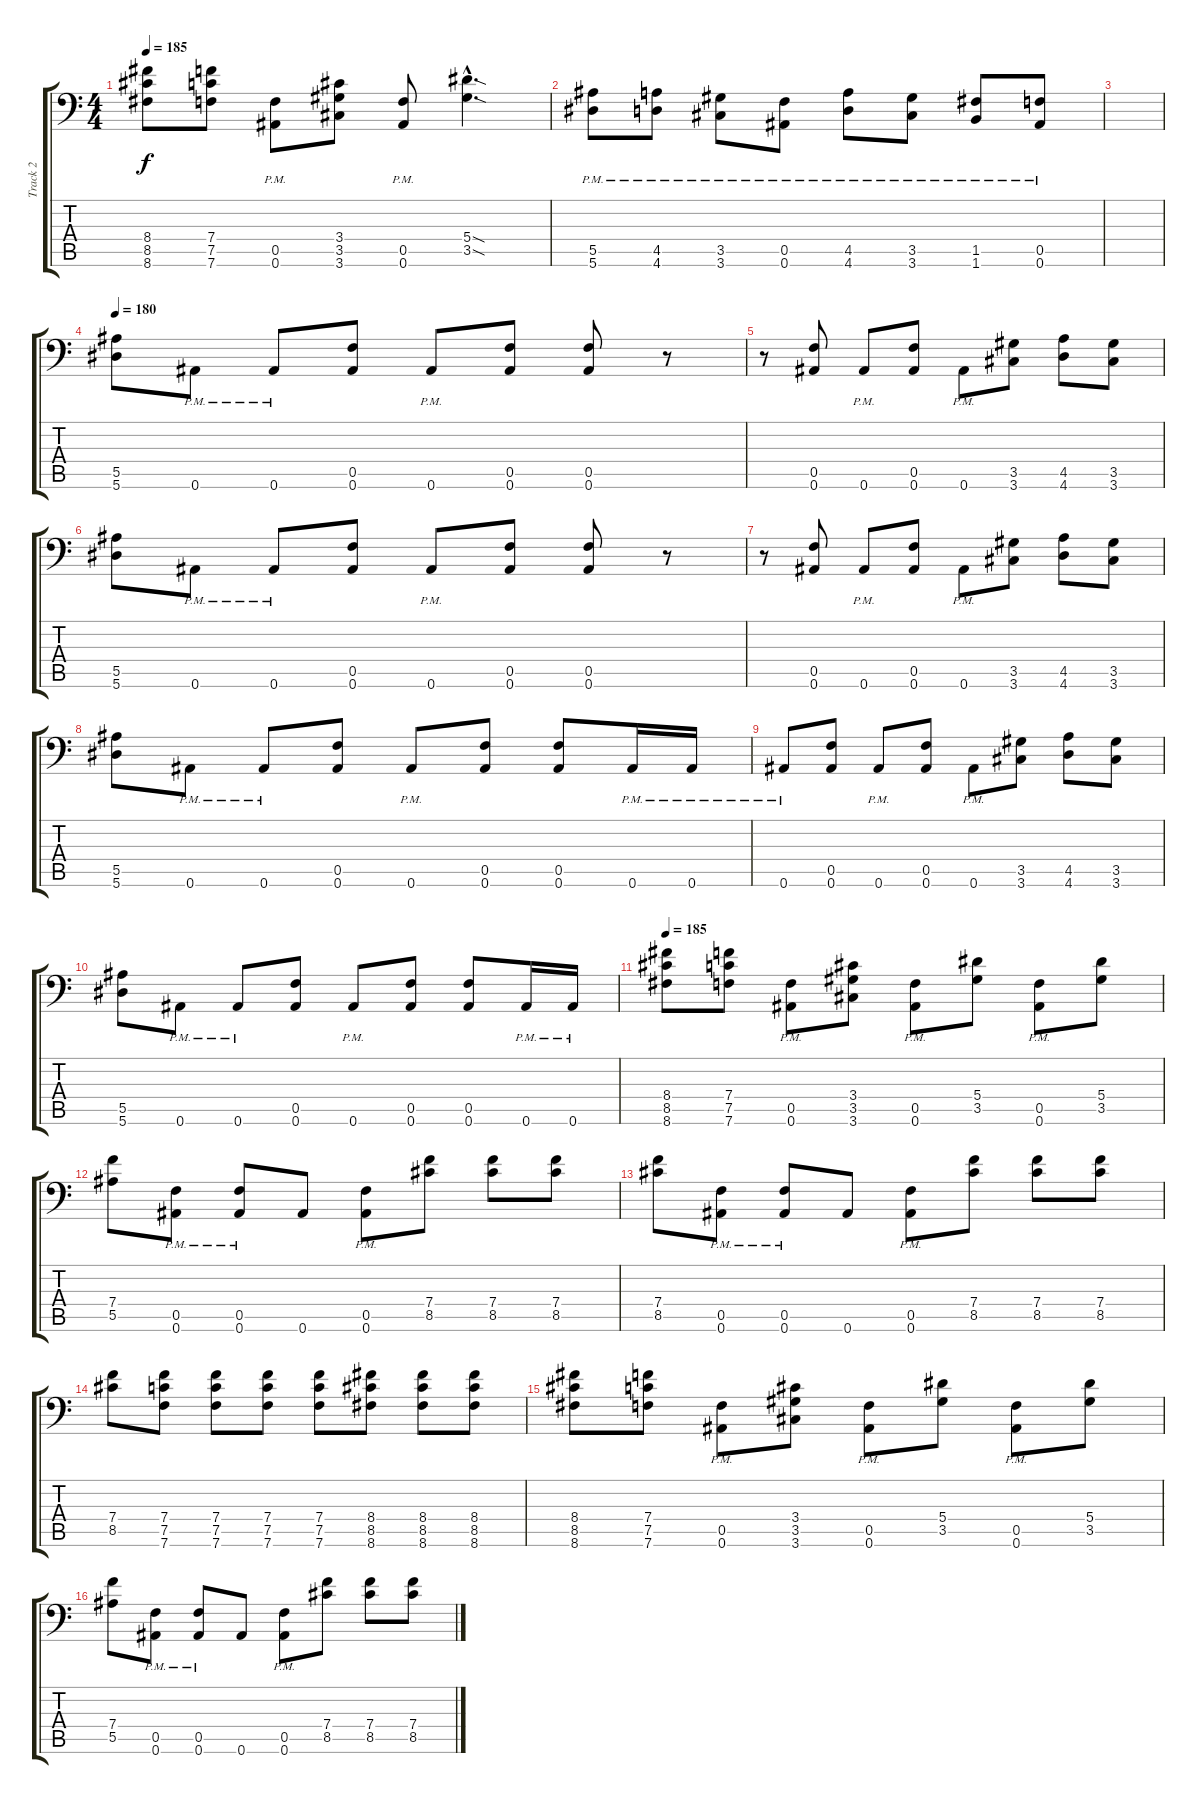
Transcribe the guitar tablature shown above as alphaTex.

\track ("Track 2" "Track 2") {instrument overdrivenguitar}
\staff {score tabs}
\tuning (C4 G3 Eb3 Bb2 F2 Bb1) {hide}
\ts (4 4)
\tempo 185
\clef f4
\ks c
(8.4 8.5 8.6).8{dy f} (7.4 7.5 7.6).8 (0.5{pm} 0.6{pm}).8 (3.4 3.5 3.6).8 (0.5{pm} 0.6{pm}).8 (5.4{sod hac} 3.5{sod hac}).4{d} |
(5.5{pm} 5.6{pm}).8 (4.5{pm} 4.6{pm}).8 (3.5{pm} 3.6{pm}).8 (0.5{pm} 0.6{pm}).8 (4.5{pm} 4.6{pm}).8 (3.5{pm} 3.6{pm}).8 (1.5{pm} 1.6{pm}).8 (0.5{pm} 0.6{pm}).8 |
|
\tempo 180
(5.5 5.6).8 0.6{pm}.8 0.6{pm}.8 (0.5 0.6).8 0.6{pm}.8 (0.5 0.6).8 (0.5 0.6).8 r.8 |
r.8 (0.5 0.6).8 0.6{pm}.8 (0.5 0.6).8 0.6{pm}.8 (3.5 3.6).8 (4.5 4.6).8 (3.5 3.6).8 |
(5.5 5.6).8 0.6{pm}.8 0.6{pm}.8 (0.5 0.6).8 0.6{pm}.8 (0.5 0.6).8 (0.5 0.6).8 r.8 |
r.8 (0.5 0.6).8 0.6{pm}.8 (0.5 0.6).8 0.6{pm}.8 (3.5 3.6).8 (4.5 4.6).8 (3.5 3.6).8 |
(5.5 5.6).8 0.6{pm}.8 0.6{pm}.8 (0.5 0.6).8 0.6{pm}.8 (0.5 0.6).8 (0.5 0.6).8 0.6{pm}.16 0.6{pm}.16 |
0.6{pm}.8 (0.5 0.6).8 0.6{pm}.8 (0.5 0.6).8 0.6{pm}.8 (3.5 3.6).8 (4.5 4.6).8 (3.5 3.6).8 |
(5.5 5.6).8 0.6{pm}.8 0.6{pm}.8 (0.5 0.6).8 0.6{pm}.8 (0.5 0.6).8 (0.5 0.6).8 0.6{pm}.16 0.6{pm}.16 |
\tempo 185
(8.4 8.5 8.6).8 (7.4 7.5 7.6).8 (0.5{pm} 0.6{pm}).8 (3.4 3.5 3.6).8 (0.5{pm} 0.6{pm}).8 (5.4 3.5).8 (0.5{pm} 0.6{pm}).8 (5.4 3.5).8 |
(7.4 5.5).8 (0.5{pm} 0.6{pm}).8 (0.5{pm} 0.6{pm}).8 0.6.8 (0.5{pm} 0.6{pm}).8 (7.4 8.5).8 (7.4 8.5).8 (7.4 8.5).8 |
(7.4 8.5).8 (0.5{pm} 0.6{pm}).8 (0.5{pm} 0.6{pm}).8 0.6.8 (0.5{pm} 0.6{pm}).8 (7.4 8.5).8 (7.4 8.5).8 (7.4 8.5).8 |
(7.4 8.5).8 (7.4 7.5 7.6).8 (7.4 7.5 7.6).8 (7.4 7.5 7.6).8 (7.4 7.5 7.6).8 (8.4 8.5 8.6).8 (8.4 8.5 8.6).8 (8.4 8.5 8.6).8 |
(8.4 8.5 8.6).8 (7.4 7.5 7.6).8 (0.5{pm} 0.6{pm}).8 (3.4 3.5 3.6).8 (0.5{pm} 0.6{pm}).8 (5.4 3.5).8 (0.5{pm} 0.6{pm}).8 (5.4 3.5).8 |
(7.4 5.5).8 (0.5{pm} 0.6{pm}).8 (0.5{pm} 0.6{pm}).8 0.6.8 (0.5{pm} 0.6{pm}).8 (7.4 8.5).8 (7.4 8.5).8 (7.4 8.5).8
